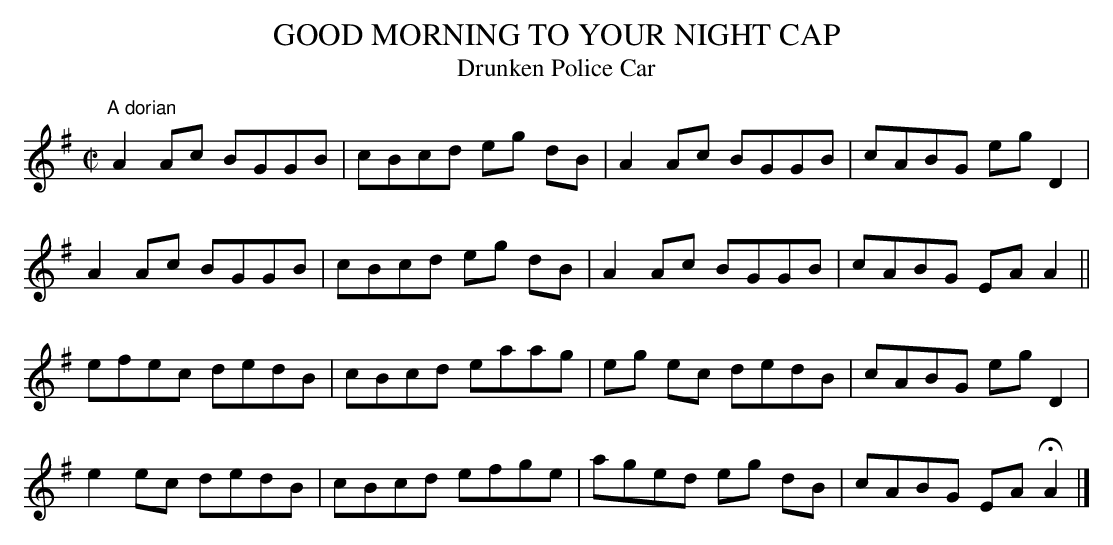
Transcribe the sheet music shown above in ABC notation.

X:1
T:GOOD MORNING TO YOUR NIGHT CAP
T:Drunken Police Car
M:C|
L:1/8
K:G
"^A dorian"
A2Ac BGGB|cBcd eg dB|A2Ac BGGB|cABG eg D2|
A2Ac BGGB|cBcd eg dB|A2Ac BGGB|cABG EAA2||
efec dedB|cBcd eaag|eg ec dedB|cABG eg D2|
e2ec dedB|cBcd efge|aged eg dB|cABG EAHA2|]
